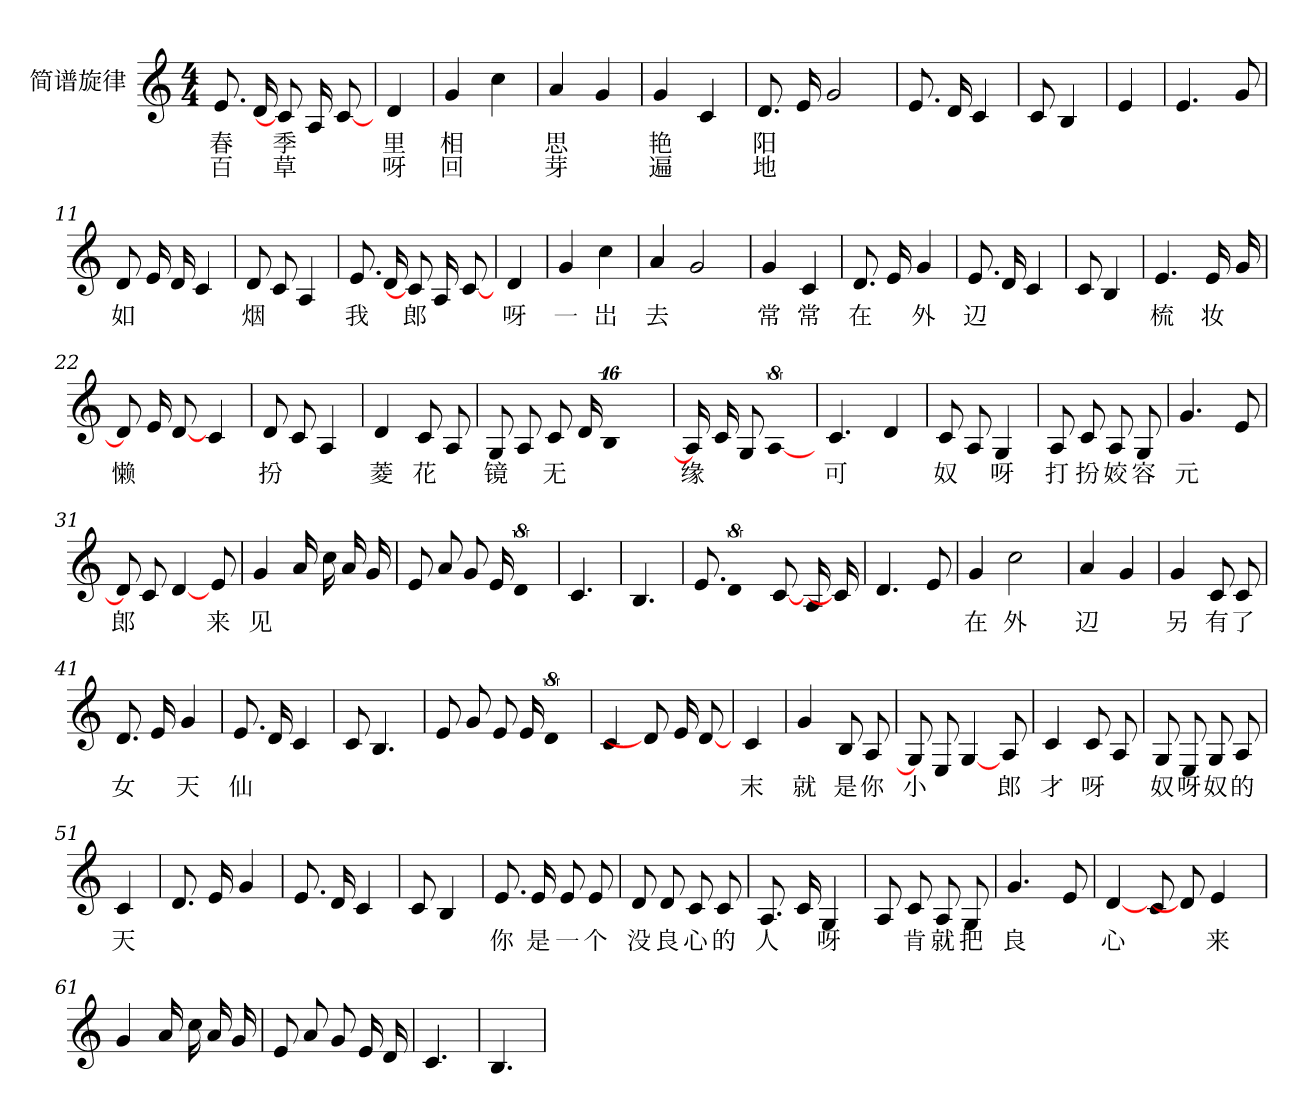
**kern	**text	**text
*part1	*part1	*part1
*staff1	*staff1	*staff1
*I"简谱旋律	*	*
*k[]	*	*
*M4/4	*	*
=1	=1	=1
8.e	春	百
16d	.	.
8c]	季	草
16A	.	.
!LO:N:vis=8	!	!
[8.c	.	.
=2	=2	=2
4d	里	呀
=3	=3	=3
4g	相	回
4cc	.	.
=4	=4	=4
4a	思	芽
4g	.	.
=5	=5	=5
4g	艳	遍
4c	.	.
=6	=6	=6
8.d	阳	地
16e	.	.
2g	.	.
=7	=7	=7
8.e	.	.
16d	.	.
4c	.	.
=8	=8	=8
8c	.	.
4B	.	.
=9	=9	=9
4e	.	.
=10	=10	=10
4.e	.	.
8g	.	.
=11	=11	=11
8d	如	.
16e	.	.
16d	.	.
4c	.	.
=12	=12	=12
8d	烟	.
8c	.	.
4A	.	.
=13	=13	=13
8.e	我	.
16d	.	.
8c]	郎	.
16A	.	.
!LO:N:vis=8	!	!
[8.c	.	.
=14	=14	=14
4d	呀	.
=15	=15	=15
4g	一	.
4cc	岀	.
=16	=16	=16
4a	去	.
2g	.	.
=17	=17	=17
4g	常	.
4c	常	.
=18	=18	=18
8.d	在	.
16e	.	.
4g	外	.
=19	=19	=19
8.e	辺	.
16d	.	.
4c	.	.
=20	=20	=20
8c	.	.
4B	.	.
=21	=21	=21
4.e	梳	.
16e	妆	.
16g	.	.
=22	=22	=22
8d]	懒	.
16e	.	.
!LO:N:vis=8	!	!
[8.d	.	.
4c	.	.
=23	=23	=23
8d	扮	.
8c	.	.
4A	.	.
=24	=24	=24
4d	菱	.
8c	花	.
8A	.	.
=25	=25	=25
8G	镜	.
8A	.	.
8c	无	.
16d	.	.
!LO:N:vis=2	!	!
16%9B	.	.
=26	=26	=26
16A]	缘	.
16c	.	.
8G	.	.
!LO:N:vis=4	!	!
[16%5A	.	.
=27	=27	=27
4.c	可	.
4d	.	.
=28	=28	=28
8c	奴	.
8A	.	.
4G	呀	.
=29	=29	=29
8A	打	.
8c	扮	.
8A	姣	.
8G	容	.
=30	=30	=30
4.g	元	.
8e	.	.
=31	=31	=31
8d]	郎	.
8c	.	.
[4d	.	.
8e	来	.
=32	=32	=32
4g	见	.
16a	.	.
16cc	.	.
16a	.	.
16g	.	.
=33	=33	=33
8e	.	.
8a	.	.
8g	.	.
16e	.	.
!LO:N:vis=4	!	!
16%5d	.	.
=34	=34	=34
4.c	.	.
=35	=35	=35
4.B	.	.
=36	=36	=36
8.e	.	.
!LO:N:vis=4	!	!
16%5d	.	.
!LO:N:vis=8	!	!
[8.c	.	.
16A	.	.
16c]	.	.
=37	=37	=37
4.d	.	.
8e	.	.
=38	=38	=38
4g	在	.
2cc	外	.
=39	=39	=39
4a	辺	.
4g	.	.
=40	=40	=40
4g	另	.
8c	有	.
8c	了	.
=41	=41	=41
8.d	女	.
16e	.	.
4g	天	.
=42	=42	=42
8.e	仙	.
16d	.	.
4c	.	.
=43	=43	=43
8c	.	.
4.B	.	.
=44	=44	=44
8e	.	.
8g	.	.
8e	.	.
16e	.	.
!LO:N:vis=4	!	!
16%5d	.	.
=45	=45	=45
4c	.	.
8d]	.	.
16e	.	.
!LO:N:vis=8	!	!
[8.d	.	.
=46	=46	=46
4c	末	.
=47	=47	=47
4g	就	.
8B	是	.
8A	你	.
=48	=48	=48
8G]	小	.
8E	.	.
[4G	.	.
8A	郎	.
=49	=49	=49
4c	才	.
8c	呀	.
8A	.	.
=50	=50	=50
8G	奴	.
8E	呀	.
8G	奴	.
8A	的	.
=51	=51	=51
4c	天	.
=52	=52	=52
8.d	.	.
16e	.	.
4g	.	.
=53	=53	=53
8.e	.	.
16d	.	.
4c	.	.
=54	=54	=54
8c	.	.
4B	.	.
=55	=55	=55
8.e	你	.
16e	是	.
8e	一	.
8e	个	.
=56	=56	=56
8d	没	.
8d	良	.
8c	心	.
8c	的	.
=57	=57	=57
8.A	人	.
16c	.	.
4G	呀	.
=58	=58	=58
8A	.	.
8c	肯	.
8A	就	.
8G	把	.
=59	=59	=59
4.g	良	.
8e	.	.
=60	=60	=60
[4d	心	.
8c	.	.
8d]	.	.
!LO:N:vis=4	!	!
4.e	来	.
=61	=61	=61
4g	.	.
16a	.	.
16cc	.	.
16a	.	.
16g	.	.
=62	=62	=62
8e	.	.
8a	.	.
8g	.	.
16e	.	.
16d	.	.
=63	=63	=63
4.c	.	.
=64	=64	=64
4.B	.	.
=	=	=
*-	*-	*-
